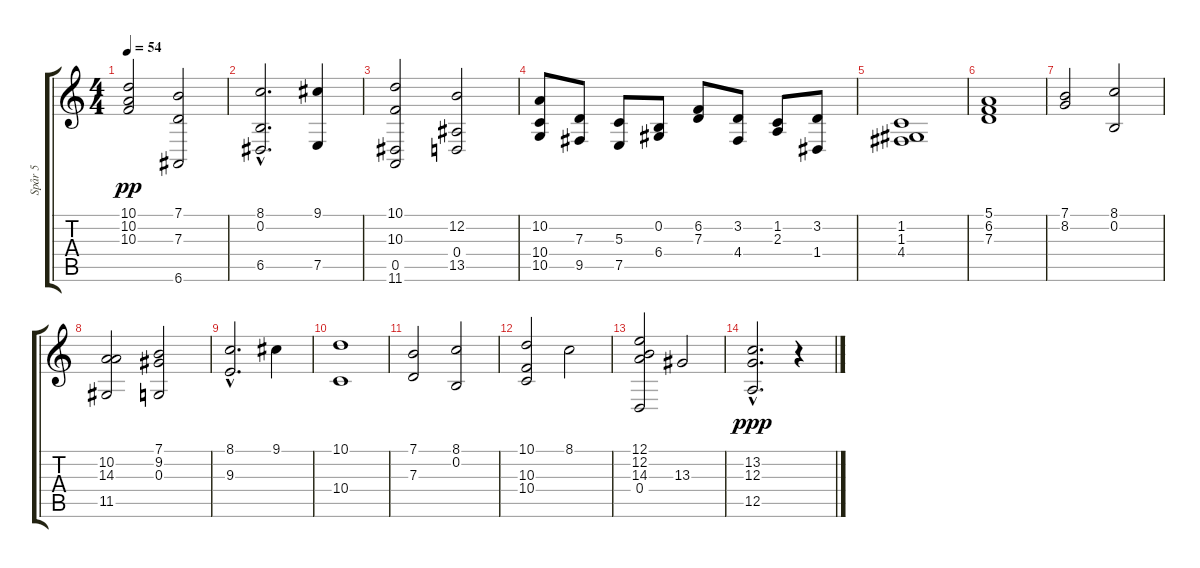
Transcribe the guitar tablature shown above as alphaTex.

\track ("Spår 5" "Spår 5") {instrument stringensemble1}
\staff {score tabs}
\tuning (E4 B3 G3 D3 A2 E2) {hide}
\ts (4 4)
\tempo 54
\clef g2
\ks c
(10.1 10.2 10.3).2{dy pp} (7.1 7.3 6.6).2 |
(8.1{hac} 0.2{hac} 6.5{hac}).2{d} (9.1 7.5).4 |
(10.1 10.3 0.5 11.6).2 (12.2 0.4 13.5).2 |
(10.2 10.4 10.5).8 (7.3 9.5).8 (5.3 7.5).8 (0.2 6.4).8 (6.2 7.3).8 (3.2 4.4).8 (1.2 2.3).8 (3.2 1.4).8 |
(1.2 1.3 4.4).1 |
(5.1 6.2 7.3).1 |
(7.1 8.2).2 (8.1 0.2).2 |
(10.2 14.3 11.5).2 (7.1 9.2 0.3).2 |
(8.1{hac} 9.3{hac}).2{d} 9.1.4 |
(10.1 10.4).1 |
(7.1 7.3).2 (8.1 0.2).2 |
(10.1 10.3 10.4).2 8.1.2 |
(12.1 12.2 14.3 0.4).2 13.3.2 |
(13.2{hac} 12.3{hac} 12.5{hac}).2{d dy ppp} r.4
